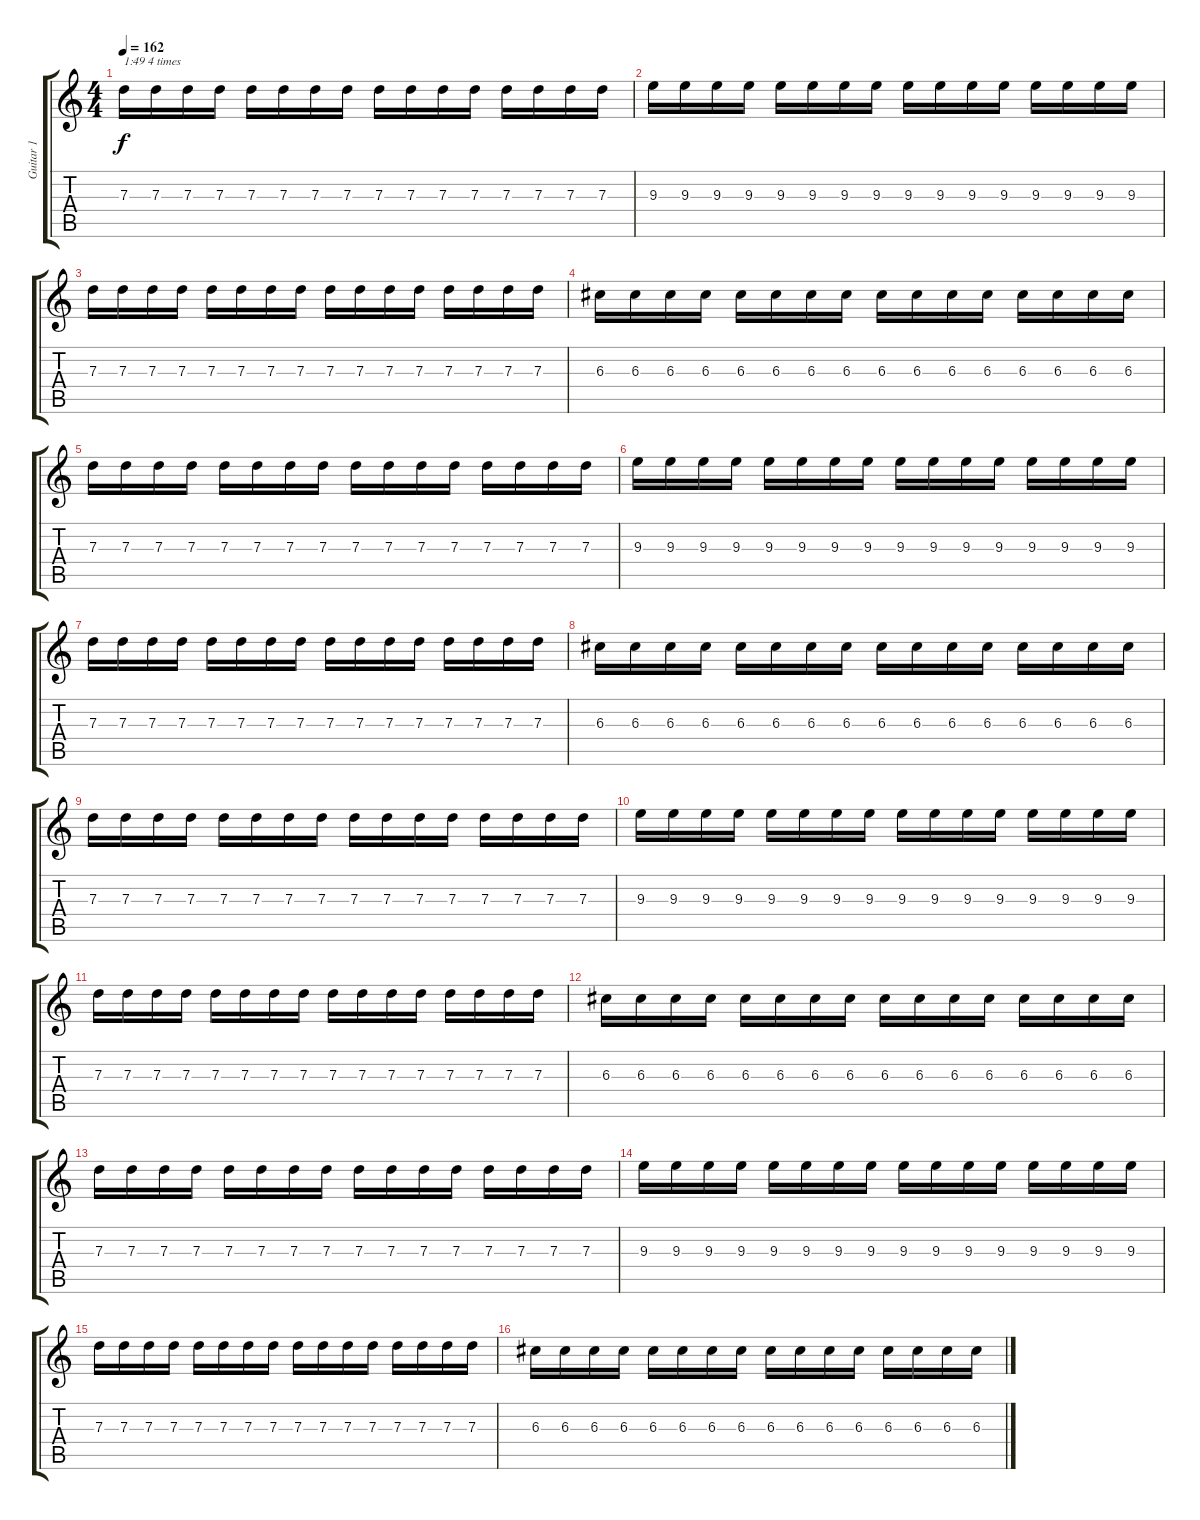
\track ("Guitar 1" "Guitar 1") {instrument overdrivenguitar}
\staff {score tabs}
\tuning (E4 B3 G3 D3 A2 E2) {hide}
\ts (4 4)
\tempo 162
\clef g2
\ks c
7.3.16{txt "1:49 4 times" dy f} 7.3.16 7.3.16 7.3.16 7.3.16 7.3.16 7.3.16 7.3.16 7.3.16 7.3.16 7.3.16 7.3.16 7.3.16 7.3.16 7.3.16 7.3.16 |
9.3.16 9.3.16 9.3.16 9.3.16 9.3.16 9.3.16 9.3.16 9.3.16 9.3.16 9.3.16 9.3.16 9.3.16 9.3.16 9.3.16 9.3.16 9.3.16 |
7.3.16 7.3.16 7.3.16 7.3.16 7.3.16 7.3.16 7.3.16 7.3.16 7.3.16 7.3.16 7.3.16 7.3.16 7.3.16 7.3.16 7.3.16 7.3.16 |
6.3.16 6.3.16 6.3.16 6.3.16 6.3.16 6.3.16 6.3.16 6.3.16 6.3.16 6.3.16 6.3.16 6.3.16 6.3.16 6.3.16 6.3.16 6.3.16 |
7.3.16 7.3.16 7.3.16 7.3.16 7.3.16 7.3.16 7.3.16 7.3.16 7.3.16 7.3.16 7.3.16 7.3.16 7.3.16 7.3.16 7.3.16 7.3.16 |
9.3.16 9.3.16 9.3.16 9.3.16 9.3.16 9.3.16 9.3.16 9.3.16 9.3.16 9.3.16 9.3.16 9.3.16 9.3.16 9.3.16 9.3.16 9.3.16 |
7.3.16 7.3.16 7.3.16 7.3.16 7.3.16 7.3.16 7.3.16 7.3.16 7.3.16 7.3.16 7.3.16 7.3.16 7.3.16 7.3.16 7.3.16 7.3.16 |
6.3.16 6.3.16 6.3.16 6.3.16 6.3.16 6.3.16 6.3.16 6.3.16 6.3.16 6.3.16 6.3.16 6.3.16 6.3.16 6.3.16 6.3.16 6.3.16 |
7.3.16 7.3.16 7.3.16 7.3.16 7.3.16 7.3.16 7.3.16 7.3.16 7.3.16 7.3.16 7.3.16 7.3.16 7.3.16 7.3.16 7.3.16 7.3.16 |
9.3.16 9.3.16 9.3.16 9.3.16 9.3.16 9.3.16 9.3.16 9.3.16 9.3.16 9.3.16 9.3.16 9.3.16 9.3.16 9.3.16 9.3.16 9.3.16 |
7.3.16 7.3.16 7.3.16 7.3.16 7.3.16 7.3.16 7.3.16 7.3.16 7.3.16 7.3.16 7.3.16 7.3.16 7.3.16 7.3.16 7.3.16 7.3.16 |
6.3.16 6.3.16 6.3.16 6.3.16 6.3.16 6.3.16 6.3.16 6.3.16 6.3.16 6.3.16 6.3.16 6.3.16 6.3.16 6.3.16 6.3.16 6.3.16 |
7.3.16 7.3.16 7.3.16 7.3.16 7.3.16 7.3.16 7.3.16 7.3.16 7.3.16 7.3.16 7.3.16 7.3.16 7.3.16 7.3.16 7.3.16 7.3.16 |
9.3.16 9.3.16 9.3.16 9.3.16 9.3.16 9.3.16 9.3.16 9.3.16 9.3.16 9.3.16 9.3.16 9.3.16 9.3.16 9.3.16 9.3.16 9.3.16 |
7.3.16 7.3.16 7.3.16 7.3.16 7.3.16 7.3.16 7.3.16 7.3.16 7.3.16 7.3.16 7.3.16 7.3.16 7.3.16 7.3.16 7.3.16 7.3.16 |
6.3.16 6.3.16 6.3.16 6.3.16 6.3.16 6.3.16 6.3.16 6.3.16 6.3.16 6.3.16 6.3.16 6.3.16 6.3.16 6.3.16 6.3.16 6.3.16
